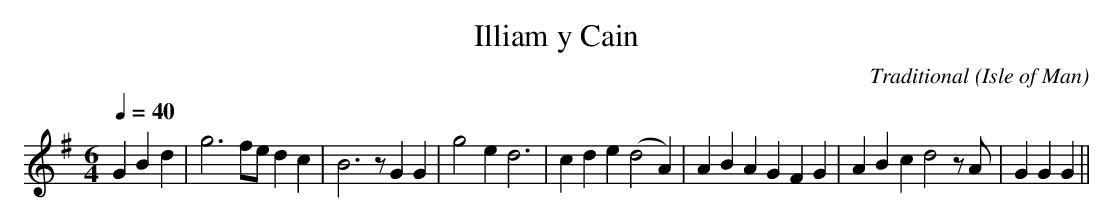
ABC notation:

X:1
T:Illiam y Cain
C:Traditional
O:Isle of Man
M:6/4
L:1/4
Q:40
K:G
GB d|g3 f/e/ dc|B3z/ G G|g2e d3|c de (d2A)|AB A GF G|AB c d2z/A/|GG G||
